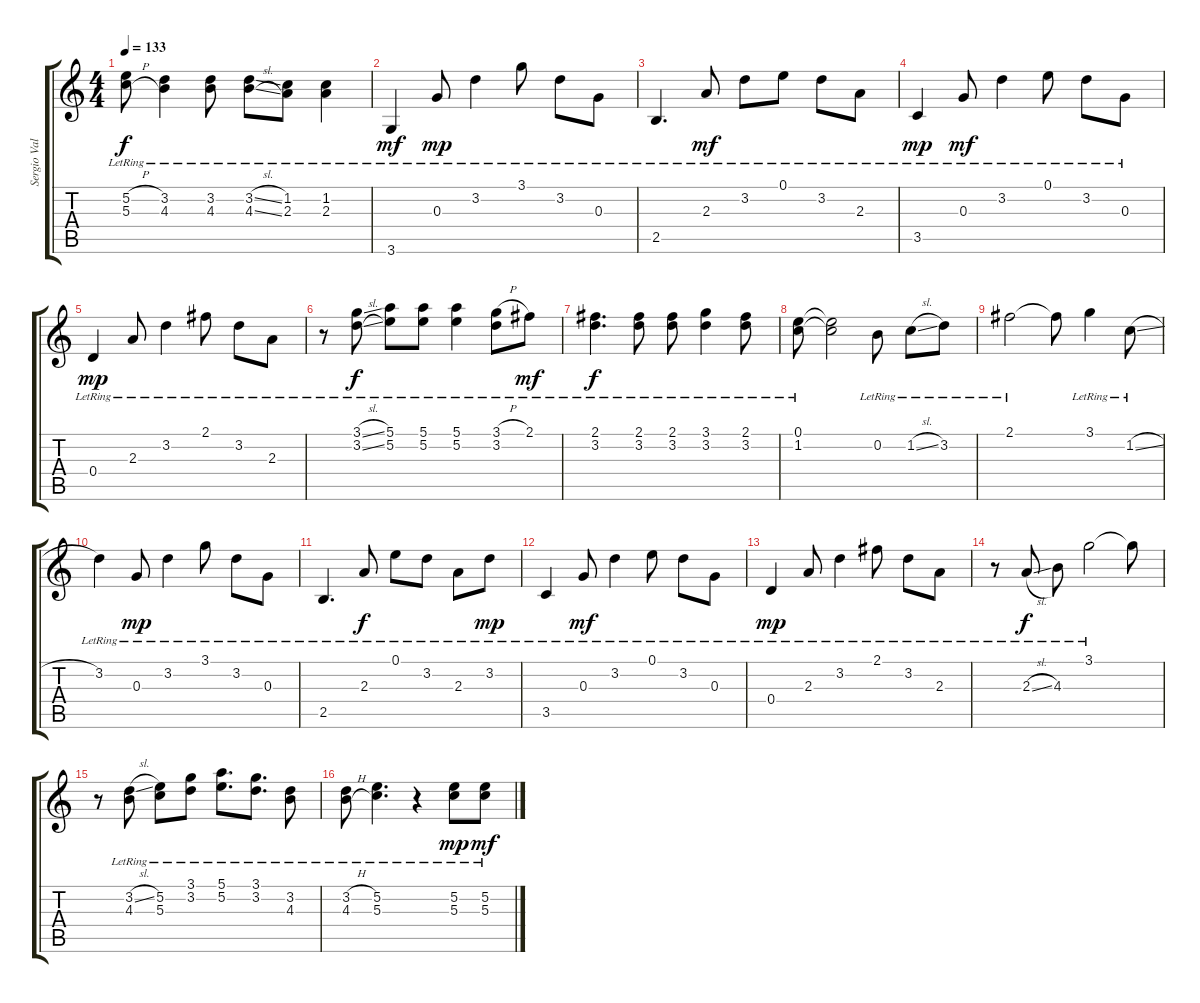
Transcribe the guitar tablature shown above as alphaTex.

\track ("Sergio Vallín" "Sergio Val") {instrument acousticguitarnylon}
\staff {score tabs}
\tuning (E4 B3 G3 D3 A2 E2) {hide}
\ts (4 4)
\tempo 133
\clef g2
\ks c
(5.2{h lr} 5.3{h lr}).8{dy f} (3.2{lr} 4.3{lr}).4 (3.2{lr} 4.3{lr}).8 (3.2{sl lr} 4.3{sl lr}).8 (1.2{lr} 2.3{lr}).8 (1.2{lr} 2.3{lr}).4 |
3.6{lr}.4{dy mf} 0.3{lr}.8{dy mp} 3.2{lr}.4 3.1{lr}.8 3.2{lr}.8 0.3{lr}.8 |
2.5{lr}.4{d} 2.3{lr}.8{dy mf} 3.2{lr}.8 0.1{lr}.8 3.2{lr}.8 2.3{lr}.8 |
3.5{lr}.4{dy mp} 0.3{lr}.8{dy mf} 3.2{lr}.4 0.1{lr}.8 3.2{lr}.8 0.3{lr}.8 |
0.4{lr}.4{dy mp} 2.3{lr}.8 3.2{lr}.4 2.1{lr}.8 3.2{lr}.8 2.3{lr}.8 |
r.8 (3.1{sl lr} 3.2{sl lr}).8{dy f} (5.1{lr} 5.2{lr}).8 (5.1{lr} 5.2{lr}).8 (5.1{lr} 5.2{lr}).4 (3.1{h lr} 3.2{lr}).8 2.1{lr}.8{dy mf} |
(2.1{lr} 3.2{lr}).4{d dy f} (2.1{lr} 3.2{lr}).8 (2.1{lr} 3.2{lr}).8 (3.1{lr} 3.2{lr}).4 (2.1{lr} 3.2{lr}).8 |
(0.1{lr} 1.2{lr}).8 (0.1{t} 1.2{t}).2 0.2{lr}.8 1.2{sl lr}.8 3.2{lr}.8 |
2.1{lr}.2 2.1{t}.8 3.1{lr}.4 1.2{sl lr}.8 |
3.2{lr}.4 0.3{lr}.8{dy mp} 3.2{lr}.4 3.1{lr}.8 3.2{lr}.8 0.3{lr}.8 |
2.5{lr}.4{d} 2.3{lr}.8{dy f} 0.1{lr}.8 3.2{lr}.8 2.3{lr}.8 3.2{lr}.8{dy mp} |
3.5{lr}.4 0.3{lr}.8{dy mf} 3.2{lr}.4 0.1{lr}.8 3.2{lr}.8 0.3{lr}.8 |
0.4{lr}.4{dy mp} 2.3{lr}.8 3.2{lr}.4 2.1{lr}.8 3.2{lr}.8 2.3{lr}.8 |
r.8 2.3{sl lr}.8{dy f} 4.3{lr}.8 3.1{lr}.2 3.1{t}.8 |
r.8 (3.2{sl lr} 4.3{lr}).8 (5.2{lr} 5.3{lr}).8 (3.1{lr} 3.2{lr}).8 (5.1{lr} 5.2{lr}).8{d} (3.1{lr} 3.2{lr}).8{d} (3.2{lr} 4.3{lr}).8 |
(3.2{h lr} 4.3{h lr}).8 (5.2{lr} 5.3{lr}).4{d} r.4 (5.2{lr} 5.3{lr}).8{dy mp} (5.2{lr} 5.3{lr}).8{dy mf}
